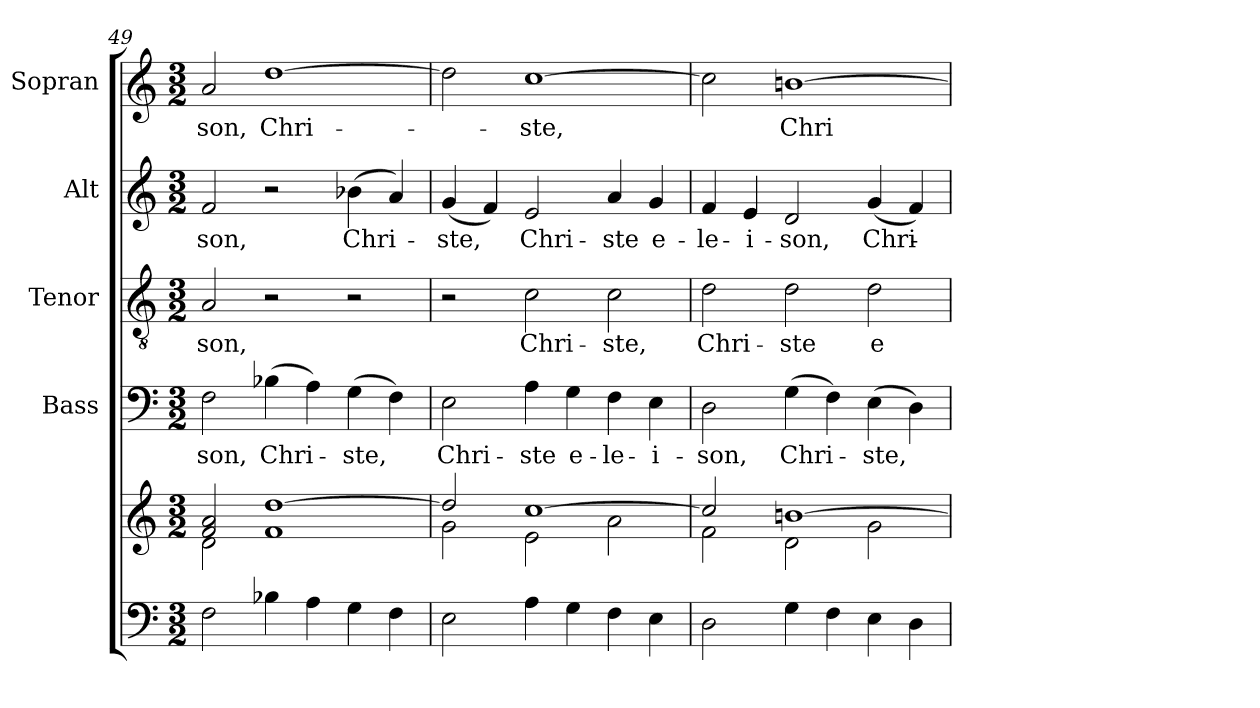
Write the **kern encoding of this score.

**kern	**kern	**kern	**text	**kern	**text	**kern	**text	**kern	**text
*part5	*part5	*part4	*part4	*part3	*part3	*part2	*part2	*part1	*part1
*staff6	*staff5	*staff4	*staff4	*staff3	*staff3	*staff2	*staff2	*staff1	*staff1
*	*	*I"Bass	*	*I"Tenor	*	*I"Alt	*	*I"Sopran	*
*	*	*I'B.	*	*I'T.	*	*I'A.	*	*I'S.	*
*clefF4	*clefG2	*clefF4	*	*clefGv2	*	*clefG2	*	*clefG2	*
*k[]	*k[]	*k[]	*	*k[]	*	*k[]	*	*k[]	*
*C:	*C:	*C:	*	*C:	*	*C:	*	*C:	*
*M3/2	*M3/2	*M3/2	*	*M3/2	*	*M3/2	*	*M3/2	*
=49	=49	=49	=49	=49	=49	=49	=49	=49	=49
*	*^	*	*	*	*	*	*	*	*
!	!	!	!	!LO:LY:b	!	!LO:LY:b	!	!LO:LY:b	!	!LO:LY:b
2F\	2f/ 2a/	2d\	2F\	-son,	2A/	-son,	2f/	-son,	2a/	-son,
!	!	!	!	!LO:LY:b	!	!	!	!	!	!LO:LY:b
4B-X\	[>1dd	1f	(>4B-X\	Chri-	2r	.	2r	.	[1dd	Chri-
4A\	.	.	4A\)	.	.	.	.	.	.	.
!	!	!	!	!LO:LY:b	!	!	!	!LO:LY:b	!	!
4G\	.	.	(>4G\	-ste,	2r	.	(>4b-X\	Chri-	.	.
4F\	.	.	4F\)	.	.	.	4a/)	.	.	.
=50	=50	=50	=50	=50	=50	=50	=50	=50	=50	=50
!	!	!	!	!LO:LY:b	!	!	!	!LO:LY:b	!	!
2E\	2dd/]	2g\	2E\	Chri-	2r	.	(<4g/	-ste,	2dd\]	.
.	.	.	.	.	.	.	4f/)	.	.	.
!	!	!	!	!LO:LY:b	!	!LO:LY:b	!	!LO:LY:b	!	!LO:LY:b
4A\	[>1cc	2e\	4A\	-ste	2c\	Chri-	2e/	Chri-	[1cc	-ste,
!	!	!	!	!LO:LY:b	!	!	!	!	!	!
4G\	.	.	4G\	e-	.	.	.	.	.	.
!	!	!	!	!LO:LY:b	!	!LO:LY:b	!	!LO:LY:b	!	!
4F\	.	2a\	4F\	-le-	2c\	-ste,	4a/	-ste	.	.
!	!	!	!	!LO:LY:b	!	!	!	!LO:LY:b	!	!
4E\	.	.	4E\	-i-	.	.	4g/	e-	.	.
=51	=51	=51	=51	=51	=51	=51	=51	=51	=51	=51
!	!	!	!	!LO:LY:b	!	!LO:LY:b	!	!LO:LY:b	!	!
2D\	2cc/]	2f\	2D\	-son,	2d\	Chri-	4f/	-le-	2cc\]	.
!	!	!	!	!	!	!	!	!LO:LY:b	!	!
.	.	.	.	.	.	.	4e/	-i-	.	.
!	!	!	!	!LO:LY:b	!	!LO:LY:b	!	!LO:LY:b	!	!LO:LY:b
4G\	[>1bn	2d\	(>4G\	Chri-	2d\	-ste	2d/	-son,	[1bn	Chri-
4F\	.	.	4F\)	.	.	.	.	.	.	.
!	!	!	!	!LO:LY:b	!	!LO:LY:b	!	!LO:LY:b	!	!
4E\	.	2g\	(>4E\	-ste,	2d\	e-	(<4g/	Chri-	.	.
4D\	.	.	4D\)	.	.	.	4f/)	.	.	.
*	*v	*v	*	*	*	*	*	*	*	*
=	=	=	=	=	=	=	=	=	=
*-	*-	*-	*-	*-	*-	*-	*-	*-	*-
